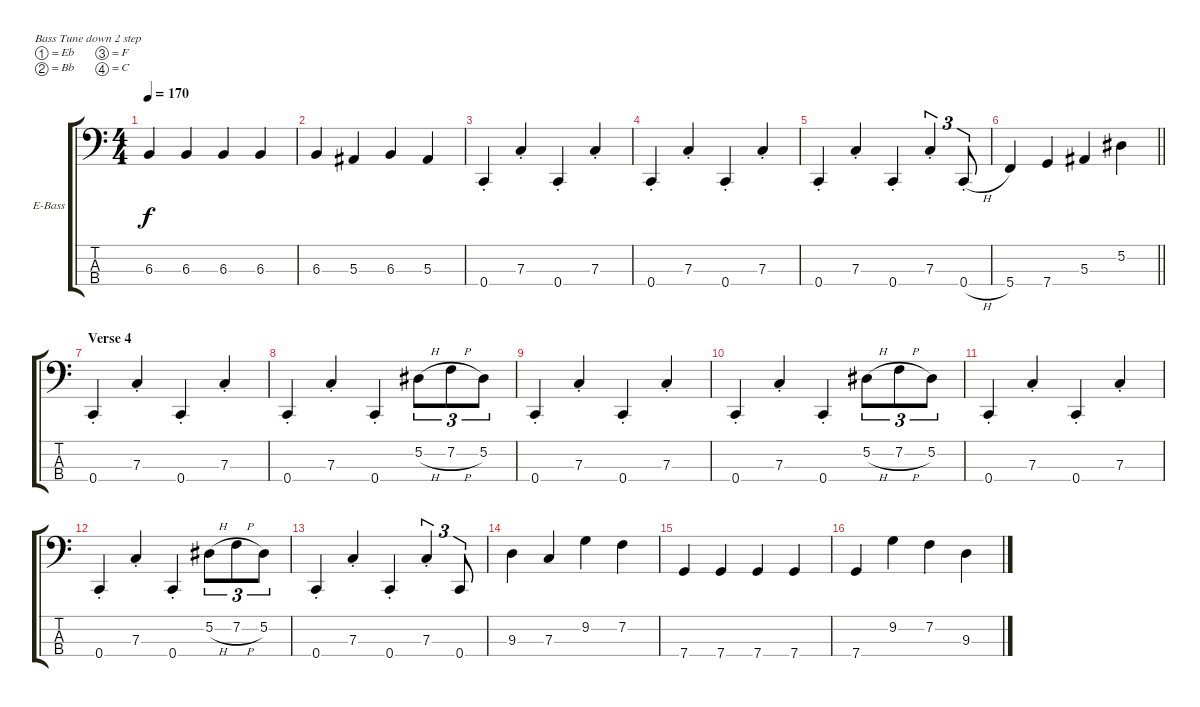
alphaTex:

\bracketExtendMode groupsimilarinstruments
\firstSystemTrackNameOrientation horizontal
\otherSystemsTrackNameOrientation horizontal
\track ("Nick Oliveri [Bass]" "E-Bass") {instrument electricbassfinger}
\staff {score tabs}
\tuning (Eb2 Bb1 F1 C1)
\ts (4 4)
\tempo 170
\clef f4
\ks c
6.3.4{dy f} 6.3.4 6.3.4 6.3.4 |
6.3.4 5.3.4 6.3.4 5.3.4 |
0.4{st}.4 7.3{st}.4 0.4{st}.4 7.3{st}.4 |
0.4{st}.4 7.3{st}.4 0.4{st}.4 7.3{st}.4 |
0.4{st}.4 7.3{st}.4 0.4{st}.4 7.3{st}.4{tu (3 2)} 0.4{h st}.8{tu (3 2)} |
\barLineRight lightlight
5.4.4 7.4.4 5.3.4 5.2.4 |
\section ("" "Verse 4")
0.4{st}.4 7.3{st}.4 0.4{st}.4 7.3{st}.4 |
0.4{st}.4 7.3{st}.4 0.4{st}.4 5.2{h}.8{tu (3 2)} 7.2{h}.8{tu (3 2)} 5.2.8{tu (3 2)} |
0.4{st}.4 7.3{st}.4 0.4{st}.4 7.3{st}.4 |
0.4{st}.4 7.3{st}.4 0.4{st}.4 5.2{h}.8{tu (3 2)} 7.2{h}.8{tu (3 2)} 5.2.8{tu (3 2)} |
0.4{st}.4 7.3{st}.4 0.4{st}.4 7.3{st}.4 |
0.4{st}.4 7.3{st}.4 0.4{st}.4 5.2{h}.8{tu (3 2)} 7.2{h}.8{tu (3 2)} 5.2.8{tu (3 2)} |
0.4{st}.4 7.3{st}.4 0.4{st}.4 7.3{st}.4{tu (3 2)} 0.4.8{tu (3 2)} |
9.3.4 7.3.4 9.2.4 7.2.4 |
7.4.4 7.4.4 7.4.4 7.4.4 |
7.4.4 9.2.4 7.2.4 9.3.4
